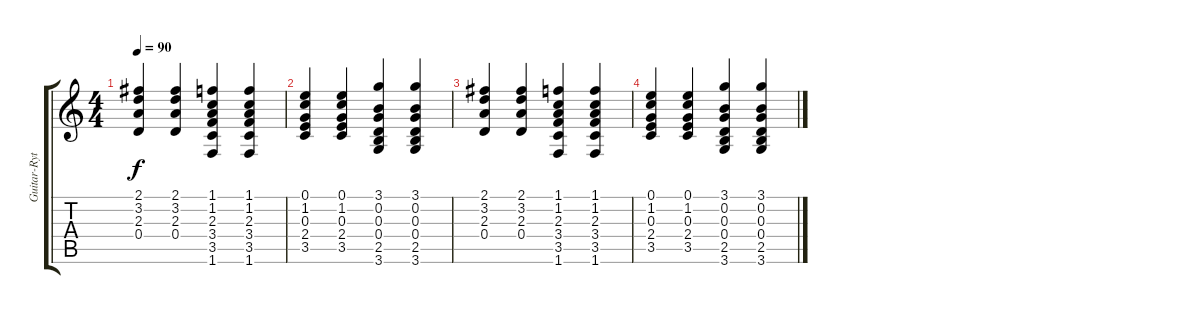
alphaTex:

\track ("Guitar-Rythym" "Guitar-Ryt") {instrument overdrivenguitar}
\staff {score tabs}
\tuning (E4 B3 G3 D3 A2 E2) {hide}
\ts (4 4)
\tempo 90
\clef g2
\ks c
(2.1 3.2 2.3 0.4).4{dy f} (2.1 3.2 2.3 0.4).4 (1.1 1.2 2.3 3.4 3.5 1.6).4 (1.1 1.2 2.3 3.4 3.5 1.6).4 |
(0.1 1.2 0.3 2.4 3.5).4 (0.1 1.2 0.3 2.4 3.5).4 (3.1 0.2 0.3 0.4 2.5 3.6).4 (3.1 0.2 0.3 0.4 2.5 3.6).4 |
(2.1 3.2 2.3 0.4).4{volume 16} (2.1 3.2 2.3 0.4).4 (1.1 1.2 2.3 3.4 3.5 1.6).4 (1.1 1.2 2.3 3.4 3.5 1.6).4 |
(0.1 1.2 0.3 2.4 3.5).4 (0.1 1.2 0.3 2.4 3.5).4 (3.1 0.2 0.3 0.4 2.5 3.6).4 (3.1 0.2 0.3 0.4 2.5 3.6).4
